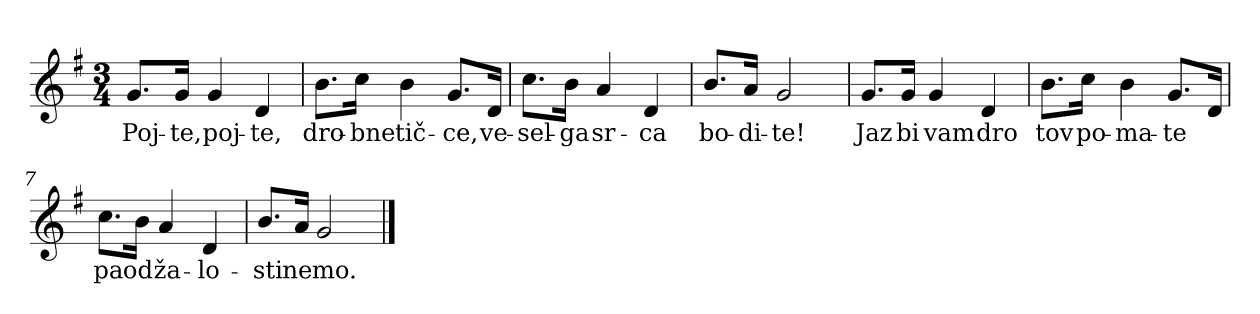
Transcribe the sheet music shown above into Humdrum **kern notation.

**kern	**text
*part1	*part1
*staff1	*staff1
*clefG2	*
*k[f#]	*
*G:	*
*M3/4	*
=1	=1
!	!LO:LY:b
8.g/L	Poj-
!	!LO:LY:b
16g/Jk	-te,
!	!LO:LY:b
4g/	poj-
!	!LO:LY:b
4d/	-te,
=2	=2
!	!LO:LY:b
8.b\L	dro-
!	!LO:LY:b
16cc\Jk	-bne
!	!LO:LY:b
4b\	tič-
!	!LO:LY:b
8.g/L	-ce,
!	!LO:LY:b
16d/Jk	ve-
=3	=3
!	!LO:LY:b
8.cc\L	-sel-
!	!LO:LY:b
16b\Jk	-ga
!	!LO:LY:b
4a/	sr-
!	!LO:LY:b
4d/	-ca
=4	=4
!	!LO:LY:b
8.b/L	bo-
!	!LO:LY:b
16a/Jk	-di-
!	!LO:LY:b
2g/	-te!
!!LO:LB:g=z
=5	=5
!	!LO:LY:b
8.g/L	Jaz
!	!LO:LY:b
16g/Jk	bi
!	!LO:LY:b
4g/	vam
!	!LO:LY:b
4d/	dro
=6	=6
!	!LO:LY:b
8.b\L	tov
!	!LO:LY:b
16cc\Jk	po-
!	!LO:LY:b
4b\	-ma-
!	!LO:LY:b
8.g/L	-te
16d/Jk	.
=7	=7
!	!LO:LY:b
8.cc\L	pa
!	!LO:LY:b
16b\Jk	od
!	!LO:LY:b
4a/	ža-
!	!LO:LY:b
4d/	-lo-
=8	=8
!	!LO:LY:b
8.b/L	-sti
!	!LO:LY:b
16a/Jk	ne
!	!LO:LY:b
2g/	mo.
==	==
*-	*-
